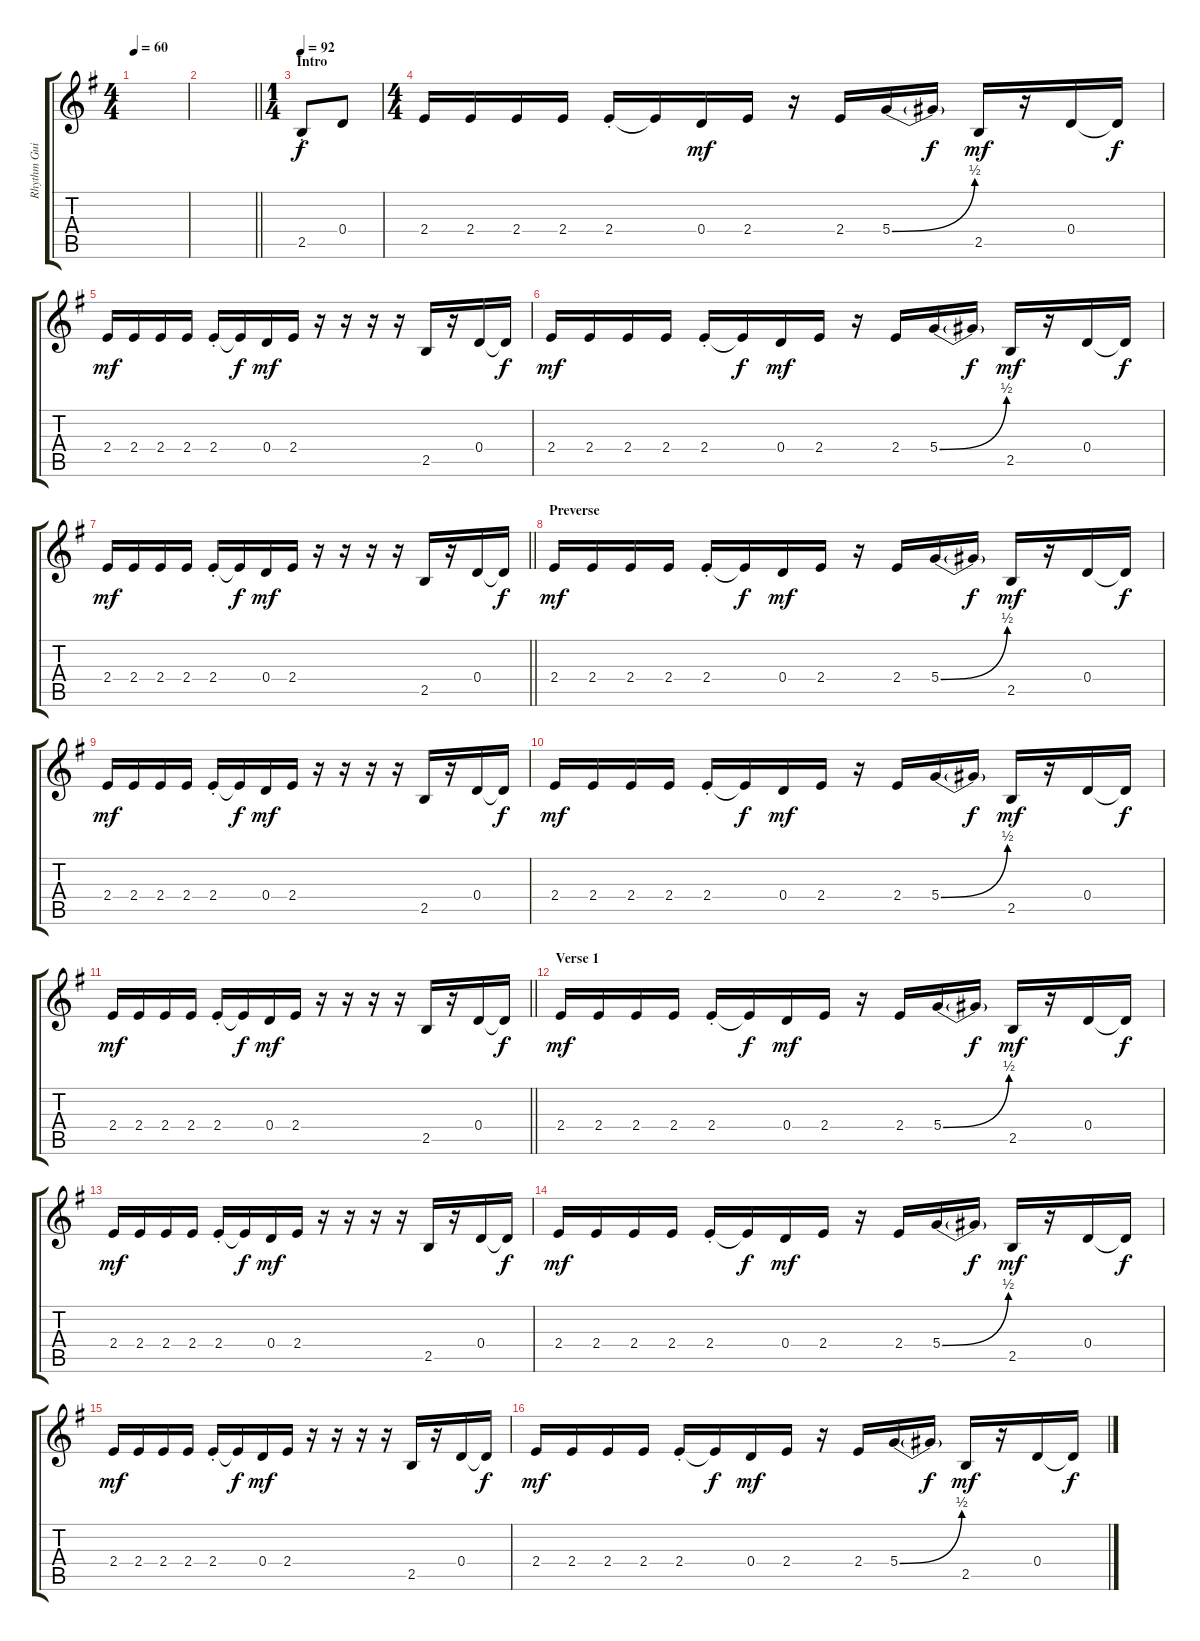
\track ("Rhythm Guitar 1" "Rhythm Gui") {instrument distortionguitar}
\staff {score tabs}
\tuning (E4 B3 G3 D3 A2 E2) {hide}
\ts (4 4)
\tempo 60
\clef g2
\ks g
|
\barLineRight lightlight
|
\ts (1 4)
\section ("" "Intro")
\tempo 92
2.5{st}.8 0.4.8 |
\ts (4 4)
2.4.16 2.4.16 2.4.16 2.4.16 2.4{st}.16 2.4{t}.16{dy f} 0.4.16{dy mf} 2.4.16 r.16 2.4.16 5.4{be (bend 0 0 60 2)}.16 5.4{t}.16{dy f} 2.5.16{dy mf} r.16 0.4.16 0.4{t}.16{dy f} |
2.4.16{dy mf} 2.4.16 2.4.16 2.4.16 2.4{st}.16 2.4{t}.16{dy f} 0.4.16{dy mf} 2.4.16 r.16 r.16 r.16 r.16 2.5.16 r.16 0.4.16 0.4{t}.16{dy f} |
2.4.16{dy mf} 2.4.16 2.4.16 2.4.16 2.4{st}.16 2.4{t}.16{dy f} 0.4.16{dy mf} 2.4.16 r.16 2.4.16 5.4{be (bend 0 0 60 2)}.16 5.4{t}.16{dy f} 2.5.16{dy mf} r.16 0.4.16 0.4{t}.16{dy f} |
\barLineRight lightlight
2.4.16{dy mf} 2.4.16 2.4.16 2.4.16 2.4{st}.16 2.4{t}.16{dy f} 0.4.16{dy mf} 2.4.16 r.16 r.16 r.16 r.16 2.5.16 r.16 0.4.16 0.4{t}.16{dy f} |
\section ("" "Preverse")
2.4.16{dy mf} 2.4.16 2.4.16 2.4.16 2.4{st}.16 2.4{t}.16{dy f} 0.4.16{dy mf} 2.4.16 r.16 2.4.16 5.4{be (bend 0 0 60 2)}.16 5.4{t}.16{dy f} 2.5.16{dy mf} r.16 0.4.16 0.4{t}.16{dy f} |
2.4.16{dy mf} 2.4.16 2.4.16 2.4.16 2.4{st}.16 2.4{t}.16{dy f} 0.4.16{dy mf} 2.4.16 r.16 r.16 r.16 r.16 2.5.16 r.16 0.4.16 0.4{t}.16{dy f} |
2.4.16{dy mf} 2.4.16 2.4.16 2.4.16 2.4{st}.16 2.4{t}.16{dy f} 0.4.16{dy mf} 2.4.16 r.16 2.4.16 5.4{be (bend 0 0 60 2)}.16 5.4{t}.16{dy f} 2.5.16{dy mf} r.16 0.4.16 0.4{t}.16{dy f} |
\barLineRight lightlight
2.4.16{dy mf} 2.4.16 2.4.16 2.4.16 2.4{st}.16 2.4{t}.16{dy f} 0.4.16{dy mf} 2.4.16 r.16 r.16 r.16 r.16 2.5.16 r.16 0.4.16 0.4{t}.16{dy f} |
\section ("" "Verse 1")
2.4.16{dy mf} 2.4.16 2.4.16 2.4.16 2.4{st}.16 2.4{t}.16{dy f} 0.4.16{dy mf} 2.4.16 r.16 2.4.16 5.4{be (bend 0 0 60 2)}.16 5.4{t}.16{dy f} 2.5.16{dy mf} r.16 0.4.16 0.4{t}.16{dy f} |
2.4.16{dy mf} 2.4.16 2.4.16 2.4.16 2.4{st}.16 2.4{t}.16{dy f} 0.4.16{dy mf} 2.4.16 r.16 r.16 r.16 r.16 2.5.16 r.16 0.4.16 0.4{t}.16{dy f} |
2.4.16{dy mf} 2.4.16 2.4.16 2.4.16 2.4{st}.16 2.4{t}.16{dy f} 0.4.16{dy mf} 2.4.16 r.16 2.4.16 5.4{be (bend 0 0 60 2)}.16 5.4{t}.16{dy f} 2.5.16{dy mf} r.16 0.4.16 0.4{t}.16{dy f} |
2.4.16{dy mf} 2.4.16 2.4.16 2.4.16 2.4{st}.16 2.4{t}.16{dy f} 0.4.16{dy mf} 2.4.16 r.16 r.16 r.16 r.16 2.5.16 r.16 0.4.16 0.4{t}.16{dy f} |
2.4.16{dy mf} 2.4.16 2.4.16 2.4.16 2.4{st}.16 2.4{t}.16{dy f} 0.4.16{dy mf} 2.4.16 r.16 2.4.16 5.4{be (bend 0 0 60 2)}.16 5.4{t}.16{dy f} 2.5.16{dy mf} r.16 0.4.16 0.4{t}.16{dy f}
